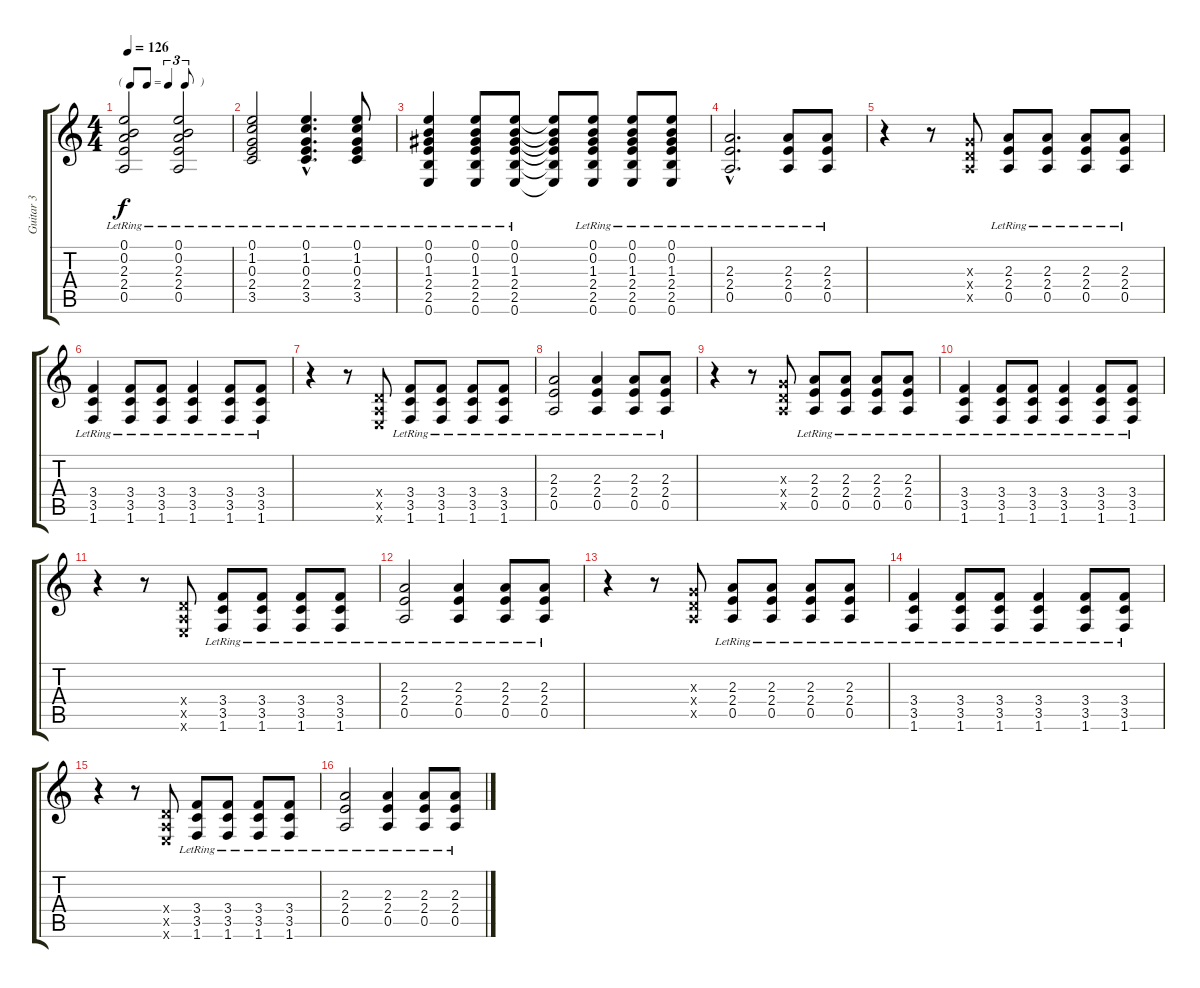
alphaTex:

\track ("Guitar 3" "Guitar 3") {instrument overdrivenguitar}
\staff {score tabs}
\tuning (E4 B3 G3 D3 A2 E2) {hide}
\ts (4 4)
\tf triplet8th
\tempo 126
\clef g2
\ks c
(0.1{lr} 0.2{lr} 2.3{lr} 2.4{lr} 0.5{lr}).2{dy f} (0.1{lr} 0.2{lr} 2.3{lr} 2.4{lr} 0.5{lr}).2 |
(0.1{lr} 1.2{lr} 0.3{lr} 2.4{lr} 3.5{lr}).2 (0.1{hac lr} 1.2{hac lr} 0.3{hac lr} 2.4{hac lr} 3.5{hac lr}).4{d} (0.1{lr} 1.2{lr} 0.3{lr} 2.4{lr} 3.5{lr}).8 |
(0.1{lr} 0.2{lr} 1.3{lr} 2.4{lr} 2.5{lr} 0.6{lr}).4 (0.1{lr} 0.2{lr} 1.3{lr} 2.4{lr} 2.5{lr} 0.6{lr}).8 (0.1{lr} 0.2{lr} 1.3{lr} 2.4{lr} 2.5{lr} 0.6{lr}).8 (0.1{t} 0.2{t} 1.3{t} 2.4{t} 2.5{t} 0.6{t}).8 (0.1{lr} 0.2{lr} 1.3{lr} 2.4{lr} 2.5{lr} 0.6{lr}).8 (0.1{lr} 0.2{lr} 1.3{lr} 2.4{lr} 2.5{lr} 0.6{lr}).8 (0.1{lr} 0.2{lr} 1.3{lr} 2.4{lr} 2.5{lr} 0.6{lr}).8 |
(2.3{hac lr} 2.4{hac lr} 0.5{hac lr}).2{d} (2.3{lr} 2.4{lr} 0.5{lr}).8 (2.3{lr} 2.4{lr} 0.5{lr}).8 |
r.4 r.8 (0.3{x} 0.4{x} 0.5{x}).8 (2.3{lr} 2.4{lr} 0.5{lr}).8 (2.3{lr} 2.4{lr} 0.5{lr}).8 (2.3{lr} 2.4{lr} 0.5{lr}).8 (2.3{lr} 2.4{lr} 0.5{lr}).8 |
(3.4{lr} 3.5{lr} 1.6{lr}).4 (3.4{lr} 3.5{lr} 1.6{lr}).8 (3.4{lr} 3.5{lr} 1.6{lr}).8 (3.4{lr} 3.5{lr} 1.6{lr}).4 (3.4{lr} 3.5{lr} 1.6{lr}).8 (3.4{lr} 3.5{lr} 1.6{lr}).8 |
r.4 r.8 (0.4{x} 0.5{x} 0.6{x}).8 (3.4{lr} 3.5{lr} 1.6{lr}).8 (3.4{lr} 3.5{lr} 1.6{lr}).8 (3.4{lr} 3.5{lr} 1.6{lr}).8 (3.4{lr} 3.5{lr} 1.6{lr}).8 |
(2.3{lr} 2.4{lr} 0.5{lr}).2 (2.3{lr} 2.4{lr} 0.5{lr}).4 (2.3{lr} 2.4{lr} 0.5{lr}).8 (2.3{lr} 2.4{lr} 0.5{lr}).8 |
r.4 r.8 (0.3{x} 0.4{x} 0.5{x}).8 (2.3{lr} 2.4{lr} 0.5{lr}).8 (2.3{lr} 2.4{lr} 0.5{lr}).8 (2.3{lr} 2.4{lr} 0.5{lr}).8 (2.3{lr} 2.4{lr} 0.5{lr}).8 |
(3.4{lr} 3.5{lr} 1.6{lr}).4 (3.4{lr} 3.5{lr} 1.6{lr}).8 (3.4{lr} 3.5{lr} 1.6{lr}).8 (3.4{lr} 3.5{lr} 1.6{lr}).4 (3.4{lr} 3.5{lr} 1.6{lr}).8 (3.4{lr} 3.5{lr} 1.6{lr}).8 |
r.4 r.8 (0.4{x} 0.5{x} 0.6{x}).8 (3.4{lr} 3.5{lr} 1.6{lr}).8 (3.4{lr} 3.5{lr} 1.6{lr}).8 (3.4{lr} 3.5{lr} 1.6{lr}).8 (3.4{lr} 3.5{lr} 1.6{lr}).8 |
(2.3{lr} 2.4{lr} 0.5{lr}).2 (2.3{lr} 2.4{lr} 0.5{lr}).4 (2.3{lr} 2.4{lr} 0.5{lr}).8 (2.3{lr} 2.4{lr} 0.5{lr}).8 |
r.4 r.8 (0.3{x} 0.4{x} 0.5{x}).8 (2.3{lr} 2.4{lr} 0.5{lr}).8 (2.3{lr} 2.4{lr} 0.5{lr}).8 (2.3{lr} 2.4{lr} 0.5{lr}).8 (2.3{lr} 2.4{lr} 0.5{lr}).8 |
(3.4{lr} 3.5{lr} 1.6{lr}).4 (3.4{lr} 3.5{lr} 1.6{lr}).8 (3.4{lr} 3.5{lr} 1.6{lr}).8 (3.4{lr} 3.5{lr} 1.6{lr}).4 (3.4{lr} 3.5{lr} 1.6{lr}).8 (3.4{lr} 3.5{lr} 1.6{lr}).8 |
r.4 r.8 (0.4{x} 0.5{x} 0.6{x}).8 (3.4{lr} 3.5{lr} 1.6{lr}).8 (3.4{lr} 3.5{lr} 1.6{lr}).8 (3.4{lr} 3.5{lr} 1.6{lr}).8 (3.4{lr} 3.5{lr} 1.6{lr}).8 |
(2.3{lr} 2.4{lr} 0.5{lr}).2 (2.3{lr} 2.4{lr} 0.5{lr}).4 (2.3{lr} 2.4{lr} 0.5{lr}).8 (2.3{lr} 2.4{lr} 0.5{lr}).8
